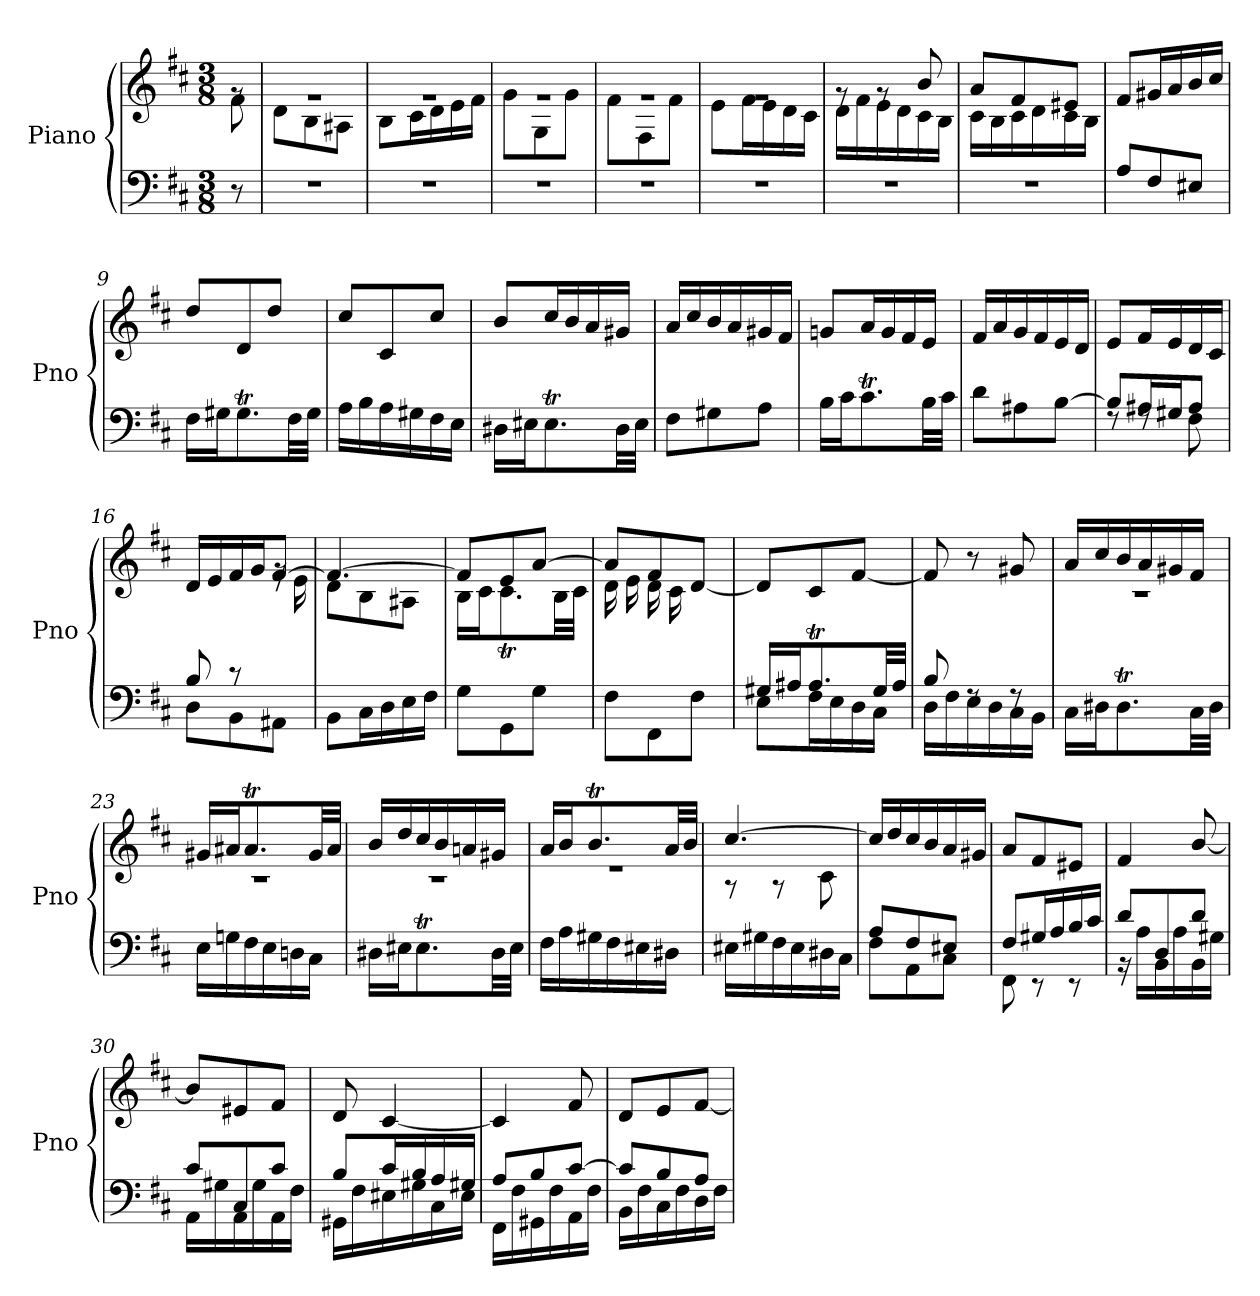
**kern	**kern
*part1	*part1
*staff2	*staff1
*I"Piano	*
*I'Pno	*
*clefF4	*clefG2
*k[f#c#]	*k[f#c#]
*M3/8	*M3/8
=	=
*	*^
8r	8rg	8f#\
=1	=1	=1
4.r	4.rg	8d\L
.	.	8B\
.	.	8A#X\J
=2	=2	=2
4.r	4.rg	8B\L
.	.	16c#\L
.	.	16d\
.	.	16e\
.	.	16f#\JJ
=3	=3	=3
4.r	4.rg	8g\L
.	.	8G\
.	.	8g\J
=4	=4	=4
4.r	4.rg	8f#\L
.	.	8F#\
.	.	8f#\J
=5	=5	=5
4.r	4.rg	8e\L
.	.	16f#\L
.	.	16e\
.	.	16d\
.	.	16c#\JJ
=6	=6	=6
4.r	8rg	16d\LL
.	.	16f#\
.	8rg	16e\
.	.	16d\
.	8b/	16c#\
.	.	16B\JJ
!!LO:LB:g=z	!!
=7	=7	=7
4.r	8a/L	16c#\LL
.	.	16B\
.	8f#/	16c#\
.	.	16d\
.	8e#X/J	16c#\
.	.	16B\JJ
*	*v	*v
=8	=8
8A/L	8f#/L
8F#/	16g#X/L
.	16a/
8E#X/J	16b/
.	16cc#/JJ
=9	=9
16F#\LL	8dd/L
16G#X\J	.
8.G#t\	8d/
.	8dd/J
32F#\LL	.
32G#\JJJ	.
=10	=10
16A\LL	8cc#/L
16B\	.
16A\	8c#/
16G#X\	.
16F#\	8cc#/J
16E\JJ	.
=11	=11
16D#X\LL	8b/L
16E#X\J	.
8.E#t\	16cc#/L
.	16b/
.	16a/
32D#\LL	16g#X/JJ
32E#\JJJ	.
=12	=12
8F#\L	16a/LL
.	16cc#/
8G#X\	16b/
.	16a/
8A\J	16g#X/
.	16f#/JJ
!!LO:LB:g=z
=13	=13
16B\LL	8gn/L
16c#\J	.
8.c#t\	16a/L
.	16g/
.	16f#/
32B\LL	16e/JJ
32c#\JJJ	.
=14	=14
8d\L	16f#/LL
.	16a/
8A#X\	16g/
.	16f#/
[8B\J	16e/
.	16d/JJ
=15	=15
*^	*
8B/L]	8rF	8e/L
16A#X/L	8rF	16f#/L
16G#X/J	.	16e/
8A#/J	8F#\	16d/
.	.	16c#/JJ
=16	=16	=16
*	*	*^
8B/	8D\L	16d/LL	4ryy
.	.	16e/	.
8r	8BB\	16f#/	.
.	.	16g/J	.
8ryy	8AA#X\J	[8f#/J	16rg
.	.	.	16e\
*v	*v	*	*
=17	=17	=17
8BB\L	4.f#/_	8d\L
16C#\L	.	8B\
16D\	.	.
16E\	.	8A#X\J
16F#\JJ	.	.
=18	=18	=18
8G\L	8f#/L]	16B\LL
.	.	16c#\J
8GG\	8e/	8.c#t\
8G\J	[8a/J	.
.	.	32B\LL
.	.	32c#\JJJ
!!LO:LB:g=z	!!
=19	=19	=19
*^	*	*
4ryy	8F#\L	8a/L]	16d\LL
.	.	.	16e\
.	8FF#\	8f#/	16d\
.	.	.	16c#\
16B/	8F#\J	[8d/J	8ryy
16A/JJ	.	.	.
*	*	*v	*v
=20	=20	=20
16G#X/LL	8E\L	8d/L]
16A#X/J	.	.
8.A#t/	16F#\L	8c#/
.	16E\	.
.	16D\	[8f#/J
32G#/LL	16C#\JJ	.
32A#/JJJ	.	.
=21	=21	=21
8B/	16D\LL	8f#/]
.	16F#\	.
8rF	16E\	8r
.	16D\	.
8rF	16C#\	8g#X/
.	16BB\JJ	.
*v	*v	*
=22	=22
*	*^
16C#\LL	16a/LL	4.r
16D#X\J	16cc#/	.
8.D#t\	16b/	.
.	16a/	.
.	16g#X/	.
32C#\LL	16f#/JJ	.
32D#\JJJ	.	.
=23	=23	=23
16E\LL	16g#X/LL	4.r
16Gn\	16a#X/J	.
16F#\	8.a#t/	.
16E\	.	.
16Dn\	.	.
16C#\JJ	32g#/LL	.
.	32a#/JJJ	.
!!LO:LB:g=z	!!
=24	=24	=24
16D#X\LL	16b/LL	4.r
16E#X\J	16dd/	.
8.E#t\	16cc#/	.
.	16b/	.
.	16an/	.
32D#\LL	16g#X/JJ	.
32E#\JJJ	.	.
=25	=25	=25
16F#\LL	16a/LL	4.r
16A\	16b/J	.
16G#X\	8.bT/	.
16F#\	.	.
16E#X\	.	.
16D#X\JJ	32a/LL	.
.	32b/JJJ	.
=26	=26	=26
16E#X\LL	[4.cc#/	8r
16G#X\	.	.
16F#\	.	8r
16E#\	.	.
16D#X\	.	8c#\
16C#\JJ	.	.
*	*v	*v
=27	=27
*^	*
8A/L	8F#\L	16cc#/LL]
.	.	16dd/
8F#/	8AA\	16cc#/
.	.	16b/
8E#X/J	8C#\J	16a/
.	.	16g#X/JJ
=28	=28	=28
8F#/L	8FF#\	8a/L
16G#X/L	8r	8f#/
16A/	.	.
16B/	8r	8e#X/J
16c#/JJ	.	.
=29	=29	=29
8d/L	16r	4f#/
.	16A\LL	.
8D/	16BB\	.
.	16A\	.
8d/J	16BB\	[8b/
.	16G#X\JJ	.
!!LO:PB:g=z
=30	=30	=30
8c#/L	16AA\LL	8b/L]
.	16G#X\	.
8C#/	16AA\	8e#X/
.	16G#\	.
8c#/J	16AA\	8f#/J
.	16F#\JJ	.
=31	=31	=31
8B/L	16GG#X\LL	8d/
.	16F#\	.
16c#/L	16E#X\	[4c#/
16B/	16G#X\	.
16A/	16C#\	.
16G#X/JJ	16E#\JJ	.
=32	=32	=32
8A/L	16FF#\LL	4c#/]
.	16F#\	.
8B/	16GG#X\	.
.	16F#\	.
[8c#/J	16AA\	8f#/
.	16F#\JJ	.
=33	=33	=33
8c#/L]	16BB\LL	8d/L
.	16F#\	.
8B/	16C#\	8e/
.	16F#\	.
8A/J	16D\	[8f#/J
.	16F#\JJ	.
*v	*v	*
=	=
*-	*-
